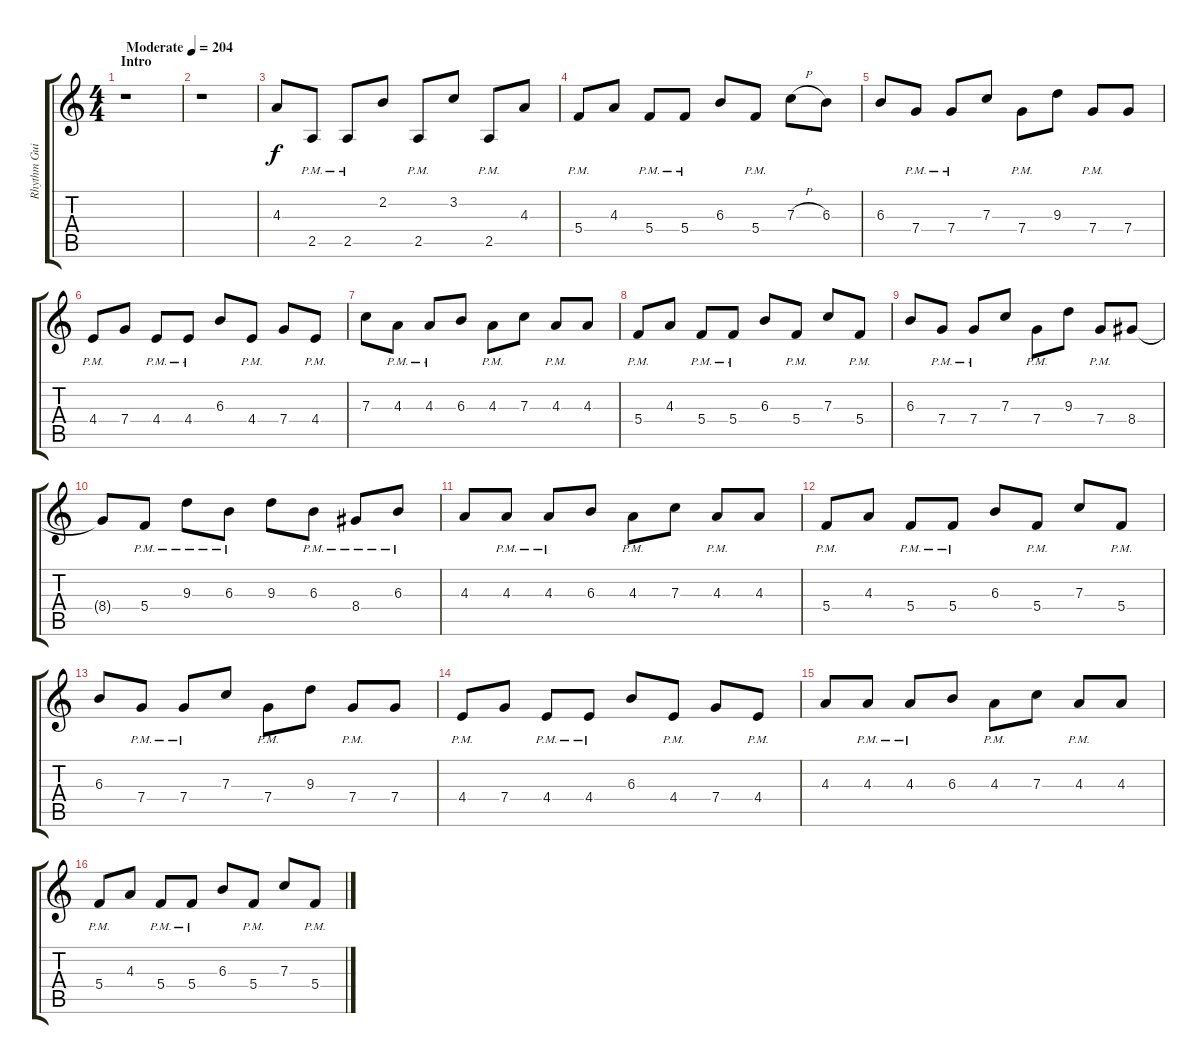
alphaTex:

\track ("Rhythm Guitar II" "Rhythm Gui") {instrument overdrivenguitar}
\staff {score tabs}
\tuning (D4 A3 F3 C3 G2 D2) {hide}
\ts (4 4)
\section ("" "Intro")
\tempo (204 "Moderate")
\clef g2
\ks c
r.1{dy f instrument overdrivenguitar} |
r.1 |
4.3.8 2.5{pm}.8 2.5{pm}.8 2.2.8 2.5{pm}.8 3.2.8 2.5{pm}.8 4.3.8 |
5.4{pm}.8 4.3.8 5.4{pm}.8 5.4{pm}.8 6.3.8 5.4{pm}.8 7.3{h}.8 6.3.8 |
6.3.8 7.4{pm}.8 7.4{pm}.8 7.3.8 7.4{pm}.8 9.3.8 7.4{pm}.8 7.4.8 |
4.4{pm}.8 7.4.8 4.4{pm}.8 4.4{pm}.8 6.3.8 4.4{pm}.8 7.4.8 4.4{pm}.8 |
7.3.8 4.3{pm}.8 4.3{pm}.8 6.3.8 4.3{pm}.8 7.3.8 4.3{pm}.8 4.3.8 |
5.4{pm}.8 4.3.8 5.4{pm}.8 5.4{pm}.8 6.3.8 5.4{pm}.8 7.3.8 5.4{pm}.8 |
6.3.8 7.4{pm}.8 7.4{pm}.8 7.3.8 7.4{pm}.8 9.3.8 7.4{pm}.8 8.4.8 |
8.4{t}.8 5.4{pm}.8 9.3{pm}.8 6.3{pm}.8 9.3.8 6.3{pm}.8 8.4{pm}.8 6.3{pm}.8 |
4.3.8 4.3{pm}.8 4.3{pm}.8 6.3.8 4.3{pm}.8 7.3.8 4.3{pm}.8 4.3.8 |
5.4{pm}.8 4.3.8 5.4{pm}.8 5.4{pm}.8 6.3.8 5.4{pm}.8 7.3.8 5.4{pm}.8 |
6.3.8 7.4{pm}.8 7.4{pm}.8 7.3.8 7.4{pm}.8 9.3.8 7.4{pm}.8 7.4.8 |
4.4{pm}.8 7.4.8 4.4{pm}.8 4.4{pm}.8 6.3.8 4.4{pm}.8 7.4.8 4.4{pm}.8 |
4.3.8 4.3{pm}.8 4.3{pm}.8 6.3.8 4.3{pm}.8 7.3.8 4.3{pm}.8 4.3.8 |
5.4{pm}.8 4.3.8 5.4{pm}.8 5.4{pm}.8 6.3.8 5.4{pm}.8 7.3.8 5.4{pm}.8
